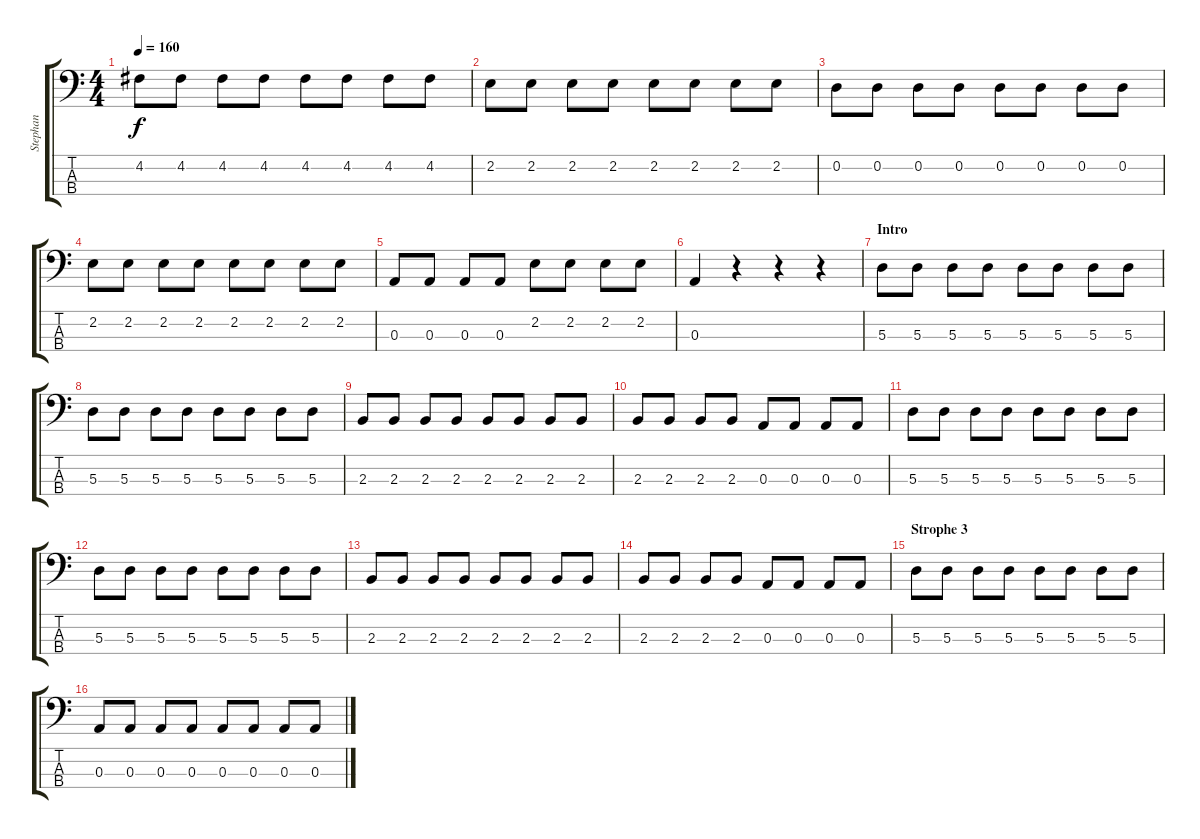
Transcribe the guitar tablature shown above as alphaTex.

\track ("Stephan" "Stephan") {instrument electricbasspick}
\staff {score tabs}
\tuning (G2 D2 A1 E1) {hide}
\ts (4 4)
\tempo 160
\clef f4
\ks c
4.2.8{dy f} 4.2.8 4.2.8 4.2.8 4.2.8 4.2.8 4.2.8 4.2.8 |
2.2.8 2.2.8 2.2.8 2.2.8 2.2.8 2.2.8 2.2.8 2.2.8 |
0.2.8 0.2.8 0.2.8 0.2.8 0.2.8 0.2.8 0.2.8 0.2.8 |
2.2.8 2.2.8 2.2.8 2.2.8 2.2.8 2.2.8 2.2.8 2.2.8 |
0.3.8 0.3.8 0.3.8 0.3.8 2.2.8 2.2.8 2.2.8 2.2.8 |
0.3.4 r.4 r.4 r.4 |
\section ("" "Intro")
5.3.8 5.3.8 5.3.8 5.3.8 5.3.8 5.3.8 5.3.8 5.3.8 |
5.3.8 5.3.8 5.3.8 5.3.8 5.3.8 5.3.8 5.3.8 5.3.8 |
2.3.8 2.3.8 2.3.8 2.3.8 2.3.8 2.3.8 2.3.8 2.3.8 |
2.3.8 2.3.8 2.3.8 2.3.8 0.3.8 0.3.8 0.3.8 0.3.8 |
5.3.8 5.3.8 5.3.8 5.3.8 5.3.8 5.3.8 5.3.8 5.3.8 |
5.3.8 5.3.8 5.3.8 5.3.8 5.3.8 5.3.8 5.3.8 5.3.8 |
2.3.8 2.3.8 2.3.8 2.3.8 2.3.8 2.3.8 2.3.8 2.3.8 |
2.3.8 2.3.8 2.3.8 2.3.8 0.3.8 0.3.8 0.3.8 0.3.8 |
\section ("" "Strophe 3")
5.3.8 5.3.8 5.3.8 5.3.8 5.3.8 5.3.8 5.3.8 5.3.8 |
0.3.8 0.3.8 0.3.8 0.3.8 0.3.8 0.3.8 0.3.8 0.3.8
